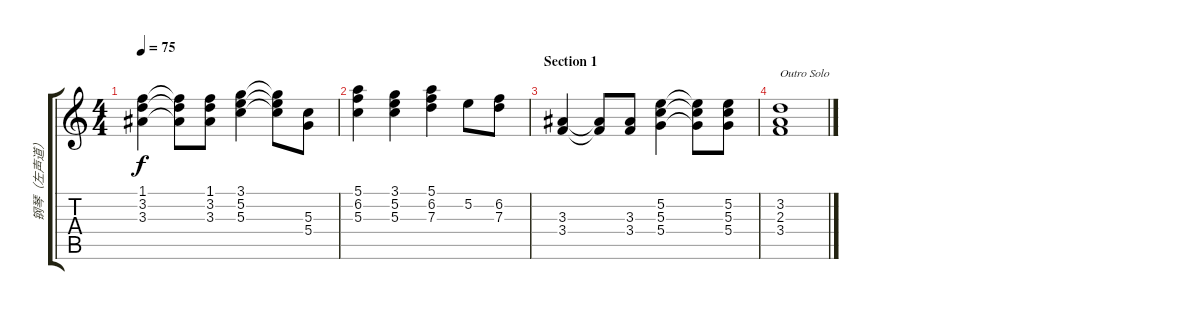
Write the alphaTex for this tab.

\track ("钢琴（左声道）" "钢琴（左声道）") {instrument acousticgrandpiano}
\staff {score tabs}
\tuning (E5 B4 G4 D4 A3 E3) {hide}
\ts (4 4)
\tempo 75
\clef g2
\ks c
(1.1 3.2 3.3).4{dy f} (1.1{t} 3.2{t} 3.3{t}).8 (1.1 3.2 3.3).8 (3.1 5.2 5.3).4 (3.1{t} 5.2{t} 5.3{t}).8 (5.3 5.4).8 |
(5.1 6.2 5.3).4 (3.1 5.2 5.3).4 (5.1 6.2 7.3).4 5.2.8 (6.2 7.3).8 |
\section ("" "Section 1")
(3.3 3.4).4 (3.3{t} 3.4{t}).8 (3.3 3.4).8 (5.2 5.3 5.4).4 (5.2{t} 5.3{t} 5.4{t}).8 (5.2 5.3 5.4).8 |
(3.2 2.3 3.4).1{txt "Outro Solo"}
